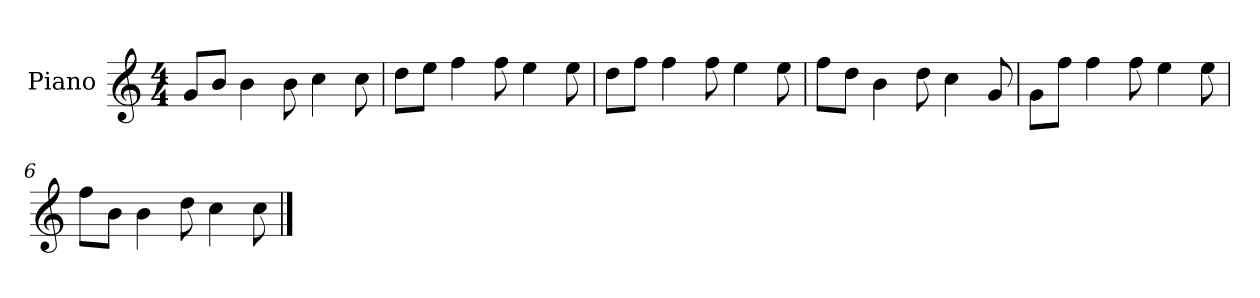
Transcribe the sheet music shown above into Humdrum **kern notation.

**kern
*part1
*staff1
*I"Piano
*I'P-no
*clefG2
*k[]
*M4/4
*MM90
=1
8g/L
8b/J
4b\
8b\
4cc\
8cc\
=2
8dd\L
8ee\J
4ff\
8ff\
4ee\
8ee\
=3
8dd\L
8ff\J
4ff\
8ff\
4ee\
8ee\
=4
8ff\L
8dd\J
4b\
8dd\
4cc\
8g/
=5
8g\L
8ff\J
4ff\
8ff\
4ee\
8ee\
=6
8ff\L
8b\J
4b\
8dd\
4cc\
8cc\
==
*-
